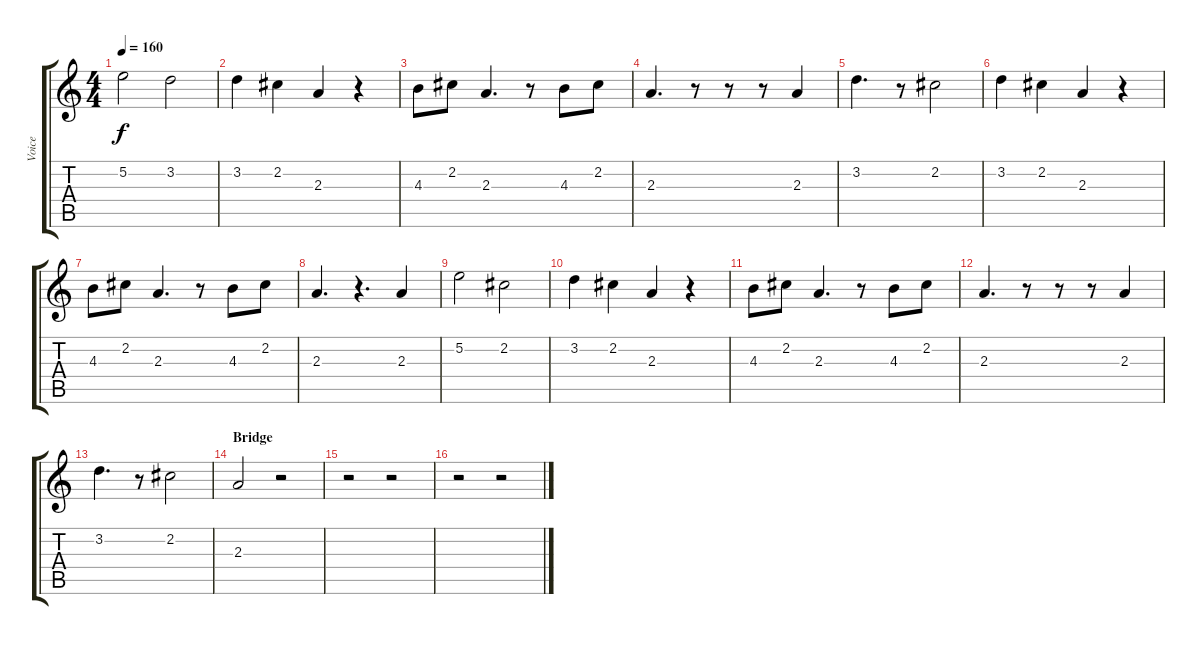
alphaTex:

\track ("Voice" "Voice") {instrument electricguitarclean}
\staff {score tabs}
\tuning (E4 B3 G3 D3 A2 E2) {hide}
\ts (4 4)
\tempo 160
\clef g2
\ks c
5.2.2{dy f} 3.2.2 |
3.2.4 2.2.4 2.3.4 r.4 |
4.3.8 2.2.8 2.3.4{d} r.8 4.3.8 2.2.8 |
2.3.4{d} r.8 r.8 r.8 2.3.4 |
3.2.4{d} r.8 2.2.2 |
3.2.4 2.2.4 2.3.4 r.4 |
4.3.8 2.2.8 2.3.4{d} r.8 4.3.8 2.2.8 |
2.3.4{d} r.4{d} 2.3.4 |
5.2.2 2.2.2 |
3.2.4 2.2.4 2.3.4 r.4 |
4.3.8 2.2.8 2.3.4{d} r.8 4.3.8 2.2.8 |
2.3.4{d} r.8 r.8 r.8 2.3.4 |
3.2.4{d} r.8 2.2.2 |
\section ("" "Bridge")
2.3.2 r.2 |
r.2 r.2 |
r.2 r.2
